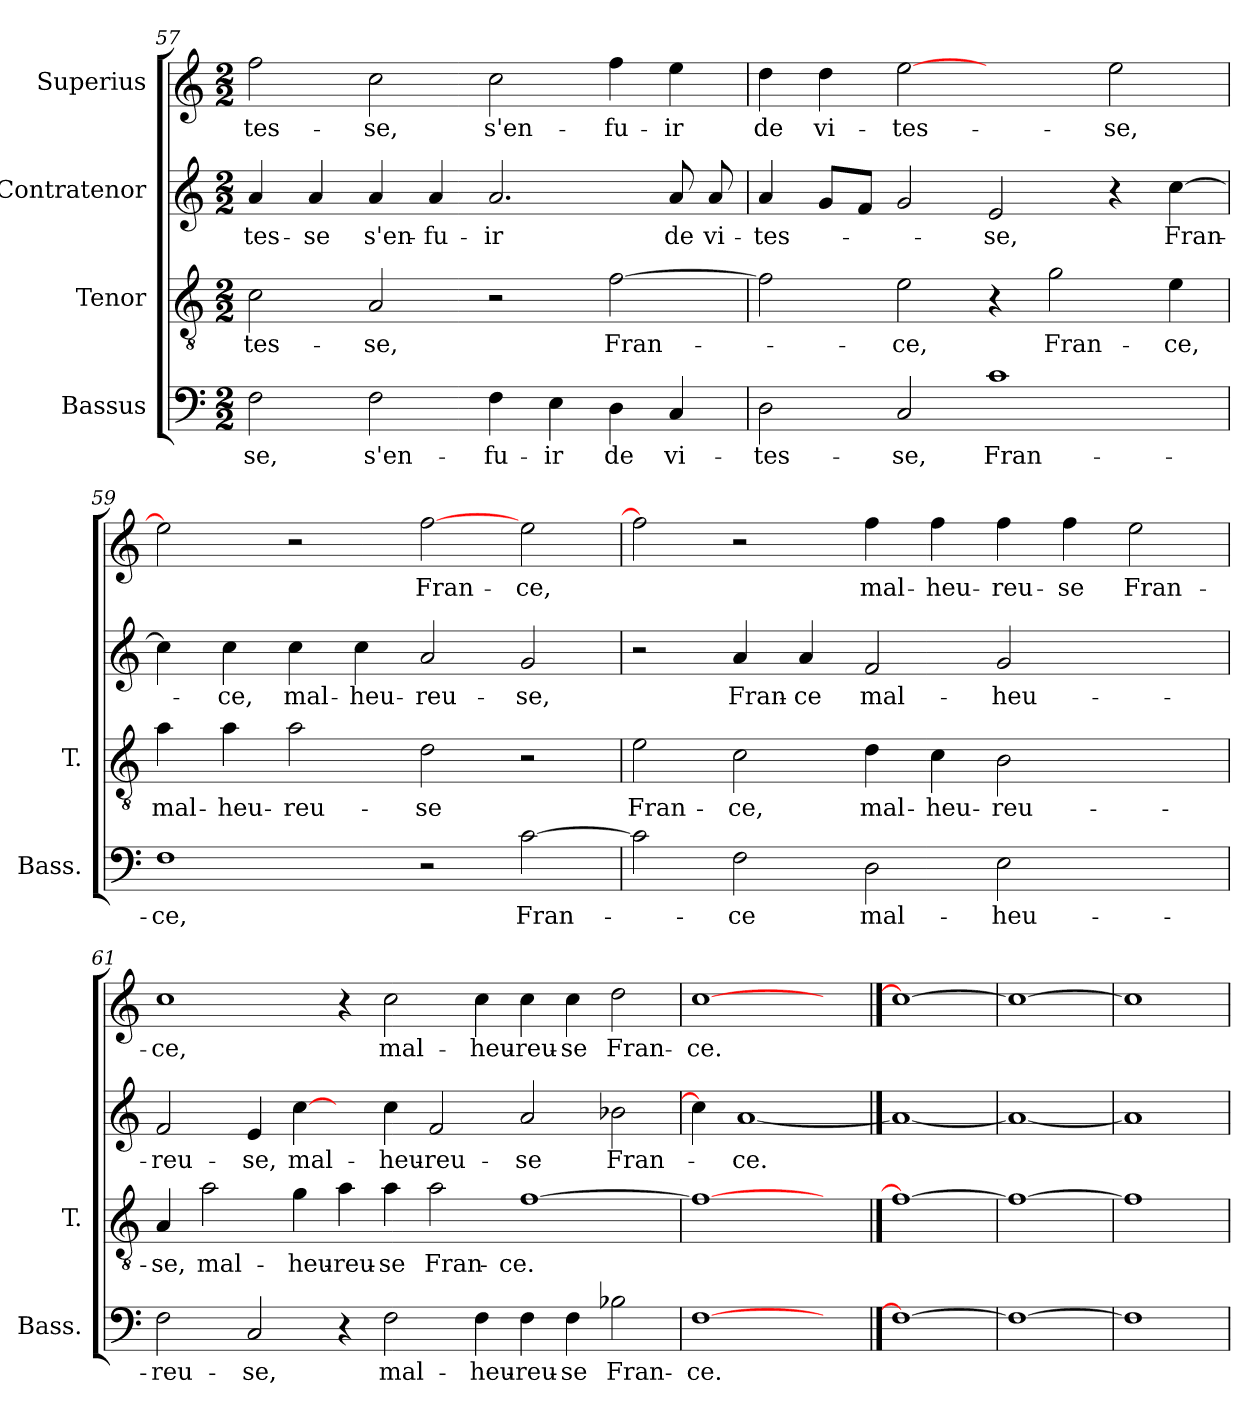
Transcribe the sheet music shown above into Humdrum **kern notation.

**kern	**text	**kern	**text	**kern	**text	**kern	**text
*part4	*part4	*part3	*part3	*part2	*part2	*part1	*part1
*staff4	*staff4	*staff3	*staff3	*staff2	*staff2	*staff1	*staff1
*I"Bassus	*	*I"Tenor	*	*I"Contratenor	*	*I"Superius	*
*I'Bass.	*	*I'T.	*	*	*	*	*
*clefF4	*	*clefGv2	*	*clefG2	*	*clefG2	*
*	*	*ITrd7c12	*	*	*	*	*
*k[]	*	*k[]	*	*k[]	*	*k[]	*
*C:	*	*C:	*	*C:	*	*C:	*
*M2/2	*	*M2/2	*	*M2/2	*	*M2/2	*
=57	=57	=57	=57	=57	=57	=57	=57
2F\	-se,	2C\	-tes-	4a/	-tes-	2ff\	-tes-
.	.	.	.	4a/	-se	.	.
2F\	s'en-	2AA/	-se,	4a/	s'en-	2cc\	-se,
.	.	.	.	4a/	-fu-	.	.
4F\	-fu-	2r	.	2.a/	-ir	2cc\	s'en-
4E\	-ir	.	.	.	.	.	.
4D\	de	[2F\	Fran-	.	.	4ff\	-fu-
4C/	vi-	.	.	8a/	de	4ee\	-ir
.	.	.	.	8a/	vi-	.	.
=58	=58	=58	=58	=58	=58	=58	=58
2D\	-tes-	2F\]	.	4a/	-tes-	4dd\	de
.	.	.	.	8g/L	.	4dd\	vi-
.	.	.	.	8f/J	.	.	.
2C/	-se,	2E\	-ce,	2g/	.	[2ee\	-tes-
1c\	Fran-	4r	.	2e/	-se,	2ryy	.
.	.	2G\	Fran-	.	.	.	.
.	.	.	.	4r	.	2ee\	-se,
.	.	4E\	-ce,	[4cc\	Fran-	.	.
!!LO:LB:g=z
=59	=59	=59	=59	=59	=59	=59	=59
1F\	-ce,	4A\	mal-	4cc\]	.	2ee\]	.
.	.	4A\	-heu-	4cc\	-ce,	.	.
.	.	2A\	-reu-	4cc\	mal-	2r	.
.	.	.	.	4cc\	-heu-	.	.
2r	.	2D\	-se	2a/	-reu-	[2ff\	Fran-
[2c\	Fran-	2r	.	2g/	-se,	2ee\	-ce,
=60	=60	=60	=60	=60	=60	=60	=60
2c\]	.	2E\	Fran-	2r	.	2ff\]	.
2F\	-ce	2C\	-ce,	4a/	Fran-	2r	.
.	.	.	.	4a/	-ce	.	.
2D\	mal-	4D\	mal-	2f/	mal-	4ff\	mal-
.	.	4C\	-heu-	.	.	4ff\	-heu-
2E\	-heu-	2BB\	-reu-	2g/	-heu-	4ff\	-reu-
.	.	.	.	.	.	4ff\	-se
2ryy	.	2ryy	.	2ryy	.	2ee\	Fran-
=61	=61	=61	=61	=61	=61	=61	=61
2F\	-reu-	4AA/	-se,	2f/	-reu-	1cc\	-ce,
.	.	2A\	mal-	.	.	.	.
2C/	-se,	.	.	4e/	-se,	.	.
.	.	4G\	-heu-	[4cc\	mal-	.	.
4r	.	4A\	-reu-	4ryy	.	4r	.
2F\	mal-	4A\	-se	4cc\	-heu-	2cc\	mal-
.	.	2A\	Fran-	2f/	-reu-	.	.
4F\	-heu-	.	.	.	.	4cc\	-heu-
4F\	-reu-	[1F\	-ce.	2a/	-se	4cc\	-reu-
4F\	-se	.	.	.	.	4cc\	-se
2B-X\	Fran-	.	.	2b-X\	Fran-	2dd\	Fran-
=62	=62	=62	=62	=62	=62	=62	=62
[1F\	-ce.	1F\_	.	4cc\]	.	[1cc\	-ce.
.	.	.	.	[1a/	-ce.	.	.
4ryy	.	4ryy	.	.	.	4ryy	.
==63	==63	==63	==63	==63	==63	==63	==63
1F\_	.	1F\_	.	1a/_	.	1cc\_	.
=64	=64	=64	=64	=64	=64	=64	=64
1F\_	.	1F\_	.	1a/_	.	1cc\_	.
=65	=65	=65	=65	=65	=65	=65	=65
1F\]	.	1F\]	.	1a/]	.	1cc\]	.
=	=	=	=	=	=	=	=
*-	*-	*-	*-	*-	*-	*-	*-
